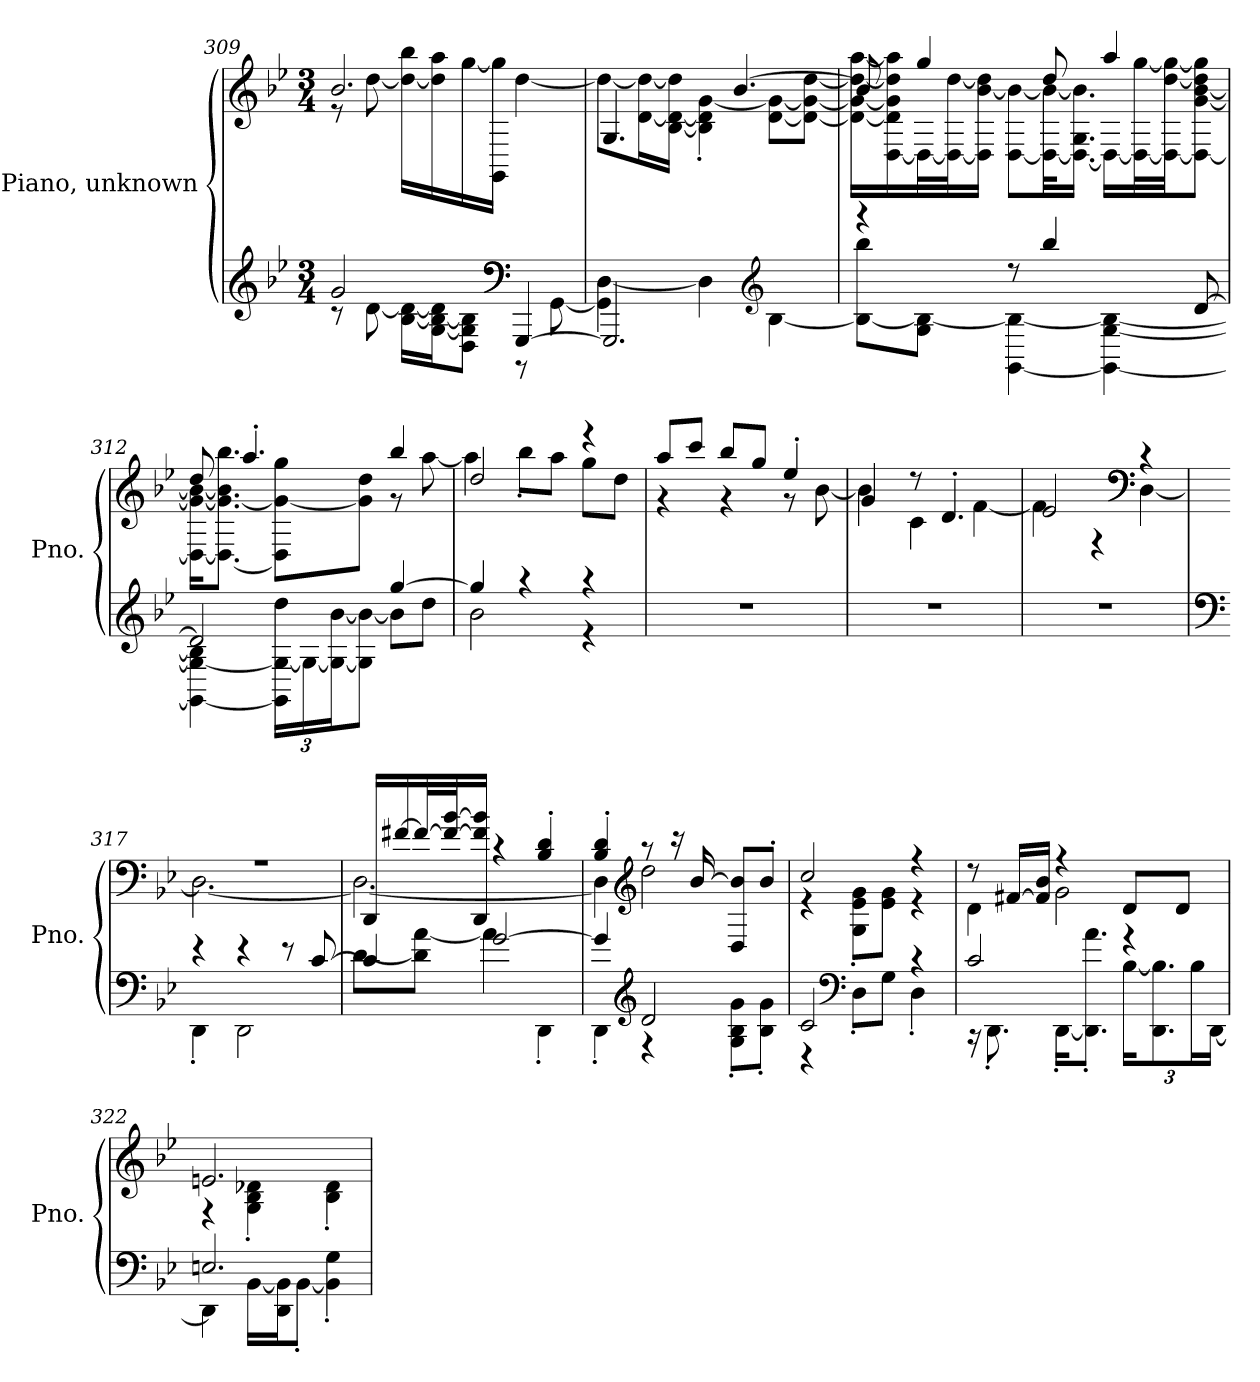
**kern	**kern
*part1	*part1
*staff2	*staff1
*I"Piano, unknown	*
*I'Pno.	*
*clefG2	*clefG2
*k[b-e-]	*k[b-e-]
*M3/4	*M3/4
=309	=309
*^	*^
2g/	8r	2.b-/	8r
.	[8d\	.	[8dd\
.	[16B-\ 16d\_LL	.	16dd\_ 16bb-\LL
.	[16G\ 16B-\_ 16d\]J	.	16dd\] 16aa\
.	8D\ 8G\] 8B-\]J	.	[16gg\
.	.	.	16GG\ 16gg\]JJ
*clefF4	*	*	*
[4GGG/	8r	.	[4dd\
.	[8GG\	.	.
!!LO:LB:g=z	!!
=310	=310	=310	=310
2.GGG/]	4GG\] [4D\	4.G/	8dd\L_
.	.	.	[16d\ 16dd\_L
.	.	.	[16B-\ 16d\_ 16dd\]JJ
.	4D\]	.	4B-\]' 4d\]' [4g\'
.	.	[4.b-/	.
*clefG2	*	*	*
.	[4B-\	.	[8d\ 8g\_L
.	.	.	8d\_ 8g\_ [8dd\J
=311	=311	=311	=311
4r	8B-\_ 8bb-\L	8b-/]	16d\_ 16g\_ 16dd\_ [16aa\LL
.	.	.	[16D\ 16d\] 16g\] 16dd\] 16aa\]
.	8G\ 8B-\_J	4gg/	32D\L_
.	.	.	32D\_ [32dd\J
.	.	.	16D\] [16b-\ 16dd\]JJ
8r	[4GG\ 4B-\_	.	[8D\ 8b-\_L
4bb-/	.	8dd/	32D\_ 32b-\_KL
.	.	.	16.D\_ 16.G\ 16.b-\]JJ
.	4GG\_ [4G\ 4B-\_	4aa/	16D\LL_
.	.	.	32D\_ [32gg\L
.	.	.	32D\_ [32dd\ 32gg\_JJ
[8d/	.	.	8D\_ [8g\ [8b-\ 8dd\] 8gg\]J
!!LO:LB:g=z	!!
=312	=312	=312	=312
2d/]	4GG\_ 4G\_ 4B-\]	8dd/	16D\_ 16g\_ 16b-\_KL
.	.	.	8.D\_ 8.g\_ 8.b-\] 8.bb-\J
.	.	4.aa'/	.
*	*Xbrackettup	*	*
.	24GG\] 24G\_ 24dd\LL	.	8D\] 8g\_ 8gg\L
.	24G\_	.	.
.	24G\_ [24b-\J	.	.
.	8G\] 8b-\_J	.	8g\] 8dd\J
[4gg/	8b-\L]	4bb-/	8r
.	8dd\J	.	[8aa\
=313	=313	=313	=313
4gg/]	2b-\	2dd/	4aa\]
4r	.	.	8bb-'\L
.	.	.	8aa\J
4r	4r	4r	8gg\L
.	.	.	8dd\J
*v	*v	*	*
=314	=314	=314
2.r	8aa/L	4r
.	8ccc/J	.
.	8bb-/L	4r
.	8gg/J	.
.	4ee-'/	8r
.	.	[8b-\
=315	=315	=315
2.r	4g/	4b-\]
.	8r	4c\
.	4.d'/	.
.	.	[4f\
=316	=316	=316
2.r	2e-/	4f\]
.	.	4r
*	*clefF4	*
.	4r	[4D\
!!LO:LB:g=z	!!
=317	=317	=317
*clefF4	*	*
*^	*	*
4r	4DD'\	2.r	2.D\_
4r	2DD\	.	.
8r	.	.	.
[8c/	.	.	.
=318	=318	=318	=318
4c/]	[8d\L	16DD/LL	2.D\_
.	.	[16f#X/	.
.	8d\] [8a\J	32f#/L_	.
.	.	32f#/_ [32b-/J	.
.	.	16DD/ 16f#/] 16b-/]JJ	.
[2g/	4a\]	4r	.
.	4DD'\	4B-/' 4d/'	.
=319	=319	=319	=319
4g/]	4DD'\	4B-/' 4d/'	4D\]
*clefG2	*	*clefG2	*
2d/	4r	8r	2dd\
.	.	16r	.
.	.	[16b-/	.
.	8G\' 8B-\' 8g\'L	8D/ 8b-/]L	.
.	8B-\' 8g\'J	8b-'/J	.
=320	=320	=320	=320
2c/	4r	2cc/	4r
*clefF4	*	*	*
.	8D'\L	.	8G\' 8e-\' 8g\'L
.	8G\J	.	8e-\ 8g\J
4r	4D'\	4r	4r
!!LO:PB:g=z	!!
=321	=321	=321	=321
2c/	16r	8r	4d\
.	8.DD'\	.	.
.	.	[16f#X/LL	.
.	.	16f#/] 16b-/JJ	.
.	[16DD'\KL	4r	2g\
.	8.DD\]' 8.a\'J	.	.
4r	[24B-\KL	8d/L	.
.	12.DD\ 12.B-\]	.	.
.	.	8d/J	.
.	24B-\L	.	.
.	[24DD\JJ	.	.
=322	=322	=322	=322
2.En/	4DD\]	2.en/	4r
.	[16BB-\LL	.	4G\' 4B-\' 4d-X\'
.	16DD\ 16BB-\]J	.	.
.	[8BB-'\J	.	.
.	4BB-\]' 4G\'	.	4B-\' 4d-\'
*v	*v	*	*
*	*v	*v
=	=
*-	*-
